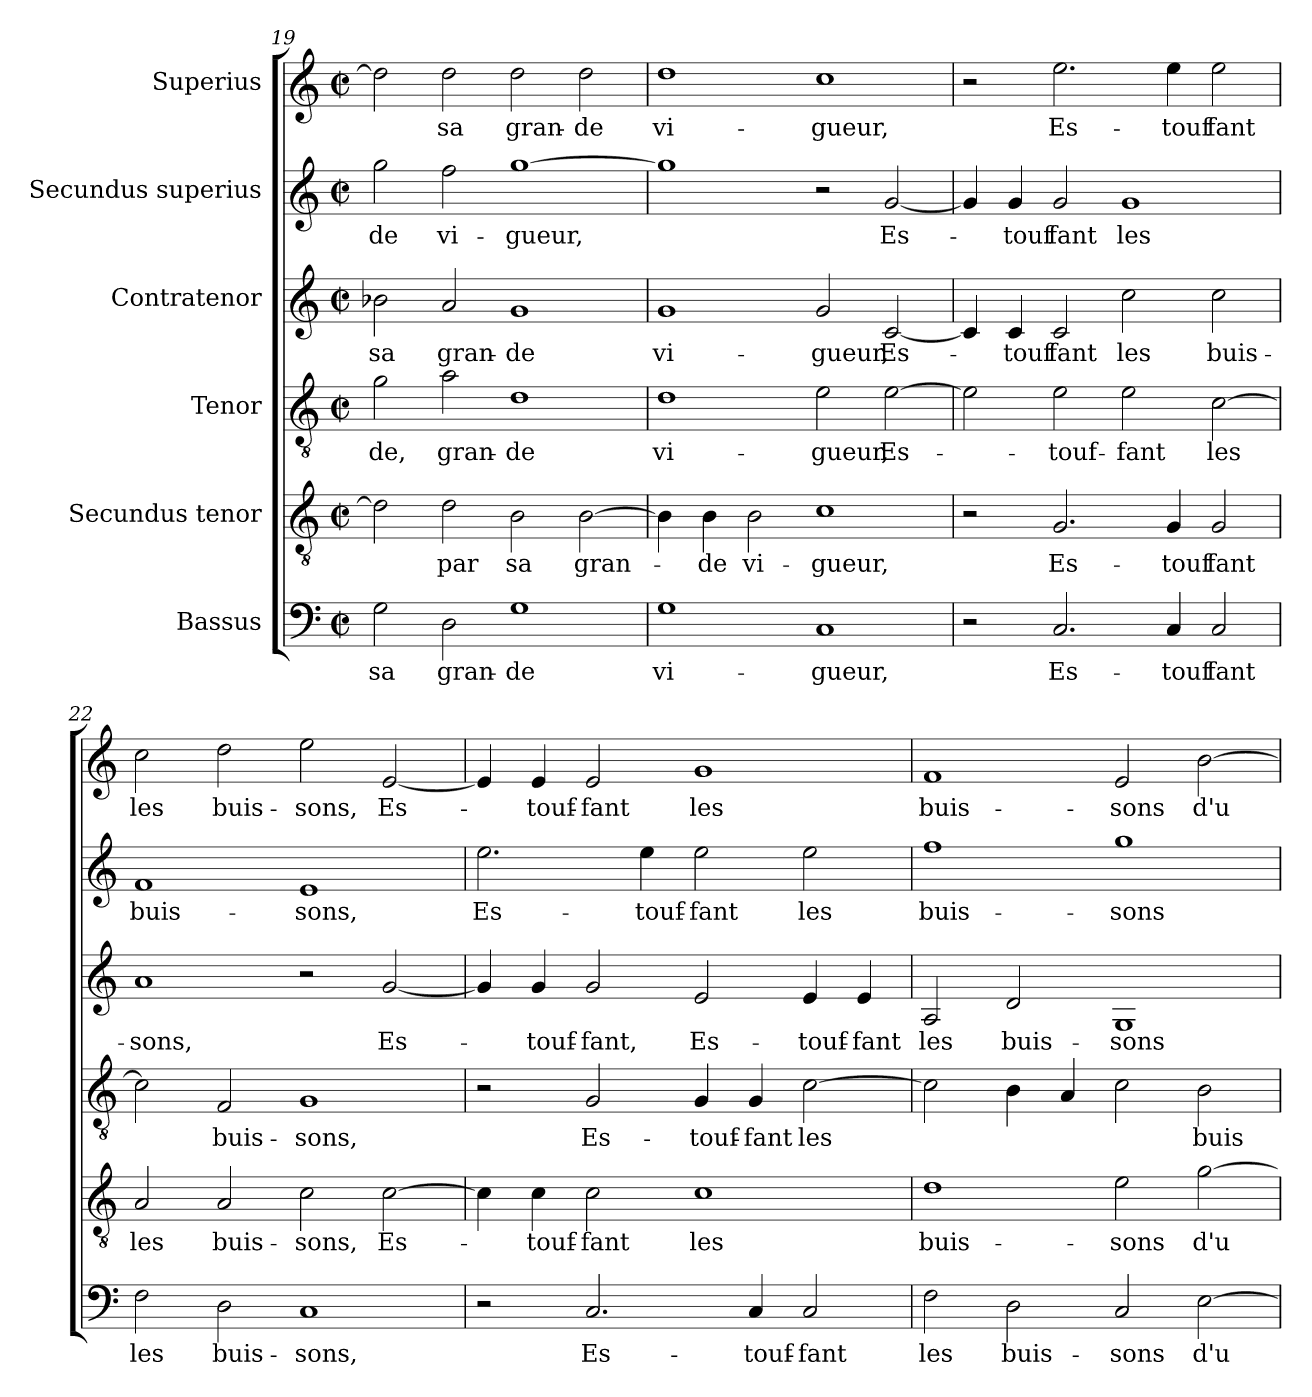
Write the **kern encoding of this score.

**kern	**text	**kern	**text	**kern	**text	**kern	**text	**kern	**text	**kern	**text
*part6	*part6	*part5	*part5	*part4	*part4	*part3	*part3	*part2	*part2	*part1	*part1
*staff6	*staff6	*staff5	*staff5	*staff4	*staff4	*staff3	*staff3	*staff2	*staff2	*staff1	*staff1
*I"Bassus	*	*I"Secundus tenor	*	*I"Tenor	*	*I"Contratenor	*	*I"Secundus superius	*	*I"Superius	*
*clefF4	*	*clefGv2	*	*clefGv2	*	*clefG2	*	*clefG2	*	*clefG2	*
*k[]	*	*k[]	*	*k[]	*	*k[]	*	*k[]	*	*k[]	*
*C:	*	*C:	*	*C:	*	*C:	*	*C:	*	*C:	*
*M2/2	*	*M2/2	*	*M2/2	*	*M2/2	*	*M2/2	*	*M2/2	*
*met(c|)	*	*met(c|)	*	*met(c|)	*	*met(c|)	*	*met(c|)	*	*met(c|)	*
=19	=19	=19	=19	=19	=19	=19	=19	=19	=19	=19	=19
2G\	sa	2d\]	.	2g\	-de,	2b-X\	sa	2gg\	-de	2dd\]	.
2D\	gran-	2d\	par	2a\	gran-	2a/	gran-	2ff\	vi-	2dd\	sa
1G\	-de	2B\	sa	1d\	-de	1g/	-de	[1gg\	-gueur,	2dd\	gran-
.	.	[2B\	gran-	.	.	.	.	.	.	2dd\	-de
!!LO:LB:g=z
=20	=20	=20	=20	=20	=20	=20	=20	=20	=20	=20	=20
1G\	vi-	4B\]	.	1d\	vi-	1g/	vi-	1gg\]	.	1dd\	vi-
.	.	4B\	-de	.	.	.	.	.	.	.	.
.	.	2B\	vi-	.	.	.	.	.	.	.	.
1C/	-gueur,	1c\	-gueur,	2e\	-gueur,	2g/	-gueur,	2r	.	1cc\	-gueur,
.	.	.	.	[2e\	Es-	[2c/	Es-	[2g/	Es-	.	.
=21	=21	=21	=21	=21	=21	=21	=21	=21	=21	=21	=21
2r	.	2r	.	2e\]	.	4c/]	.	4g/]	.	2r	.
.	.	.	.	.	.	4c/	-touf-	4g/	-touf-	.	.
2.C/	Es-	2.G/	Es-	2e\	-touf-	2c/	-fant	2g/	-fant	2.ee\	Es-
.	.	.	.	2e\	-fant	2cc\	les	1g/	les	.	.
4C/	-touf-	4G/	-touf-	.	.	.	.	.	.	4ee\	-touf-
2C/	-fant	2G/	-fant	[2c\	les	2cc\	buis-	.	.	2ee\	-fant
=22	=22	=22	=22	=22	=22	=22	=22	=22	=22	=22	=22
2F\	les	2A/	les	2c\]	.	1a/	-sons,	1f/	buis-	2cc\	les
2D\	buis-	2A/	buis-	2F/	buis-	.	.	.	.	2dd\	buis-
1C/	-sons,	2c\	-sons,	1G/	-sons,	2r	.	1e/	-sons,	2ee\	-sons,
.	.	[2c\	Es-	.	.	[2g/	Es-	.	.	[2e/	Es-
=23	=23	=23	=23	=23	=23	=23	=23	=23	=23	=23	=23
2r	.	4c\]	.	2r	.	4g/]	.	2.ee\	Es-	4e/]	.
.	.	4c\	-touf-	.	.	4g/	-touf-	.	.	4e/	-touf-
2.C/	Es-	2c\	-fant	2G/	Es-	2g/	-fant,	.	.	2e/	-fant
.	.	.	.	.	.	.	.	4ee\	-touf-	.	.
.	.	1c\	les	4G/	-touf-	2e/	Es-	2ee\	-fant	1g/	les
4C/	-touf-	.	.	4G/	-fant	.	.	.	.	.	.
2C/	-fant	.	.	[2c\	les	4e/	-touf-	2ee\	les	.	.
.	.	.	.	.	.	4e/	-fant	.	.	.	.
!!LO:LB:g=z
=24	=24	=24	=24	=24	=24	=24	=24	=24	=24	=24	=24
2F\	les	1d\	buis-	2c\]	.	2A/	les	1ff\	buis-	1f/	buis-
2D\	buis-	.	.	4B\	.	2d/	buis-	.	.	.	.
.	.	.	.	4A/	.	.	.	.	.	.	.
2C/	-sons	2e\	-sons	2c\	.	1G/	-sons	1gg\	-sons	2e/	-sons
[2E\	d'u-	[2g\	d'u-	2B\	buis-	.	.	.	.	[2b\	d'u-
=	=	=	=	=	=	=	=	=	=	=	=
*-	*-	*-	*-	*-	*-	*-	*-	*-	*-	*-	*-
